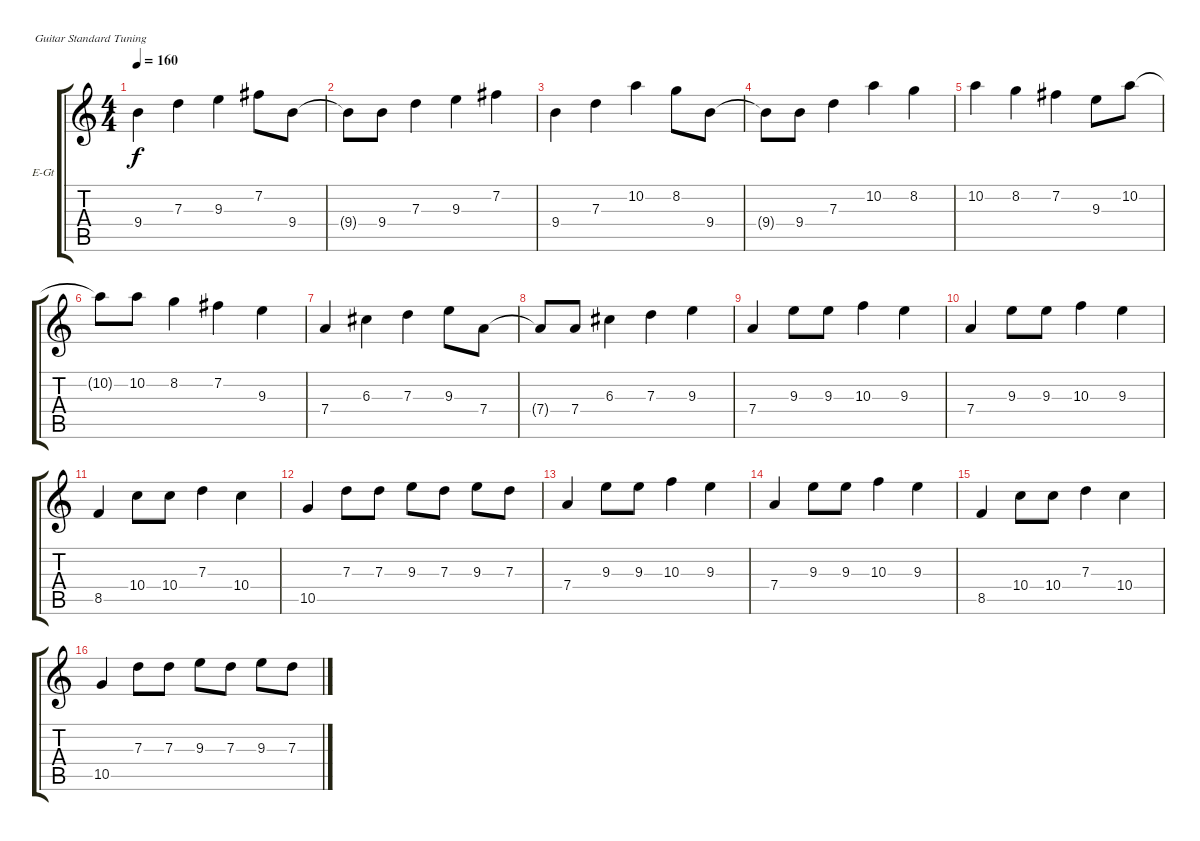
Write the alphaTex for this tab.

\bracketExtendMode groupsimilarinstruments
\firstSystemTrackNameOrientation horizontal
\otherSystemsTrackNameOrientation horizontal
\track ("Guitar 1" "E-Gt") {instrument distortionguitar}
\staff {score tabs}
\tuning (E4 B3 G3 D3 A2 E2)
\ts (4 4)
\tempo 160
\clef g2
\ks c
9.4.4{dy f} 7.3.4 9.3.4 7.2.8 9.4.8 |
9.4{t}.8 9.4.8 7.3.4 9.3.4 7.2.4 |
9.4.4 7.3.4 10.2.4 8.2.8 9.4.8 |
9.4{t}.8 9.4.8 7.3.4 10.2.4 8.2.4 |
10.2.4 8.2.4 7.2.4 9.3.8 10.2.8 |
10.2{t}.8 10.2.8 8.2.4 7.2.4 9.3.4 |
7.4.4 6.3.4 7.3.4 9.3.8 7.4.8 |
7.4{t}.8 7.4.8 6.3.4 7.3.4 9.3.4 |
7.4.4 9.3.8 9.3.8 10.3.4 9.3.4 |
7.4.4 9.3.8 9.3.8 10.3.4 9.3.4 |
8.5.4 10.4.8 10.4.8 7.3.4 10.4.4 |
10.5.4 7.3.8 7.3.8 9.3.8 7.3.8 9.3.8 7.3.8 |
7.4.4 9.3.8 9.3.8 10.3.4 9.3.4 |
7.4.4 9.3.8 9.3.8 10.3.4 9.3.4 |
8.5.4 10.4.8 10.4.8 7.3.4 10.4.4 |
10.5.4 7.3.8 7.3.8 9.3.8 7.3.8 9.3.8 7.3.8
